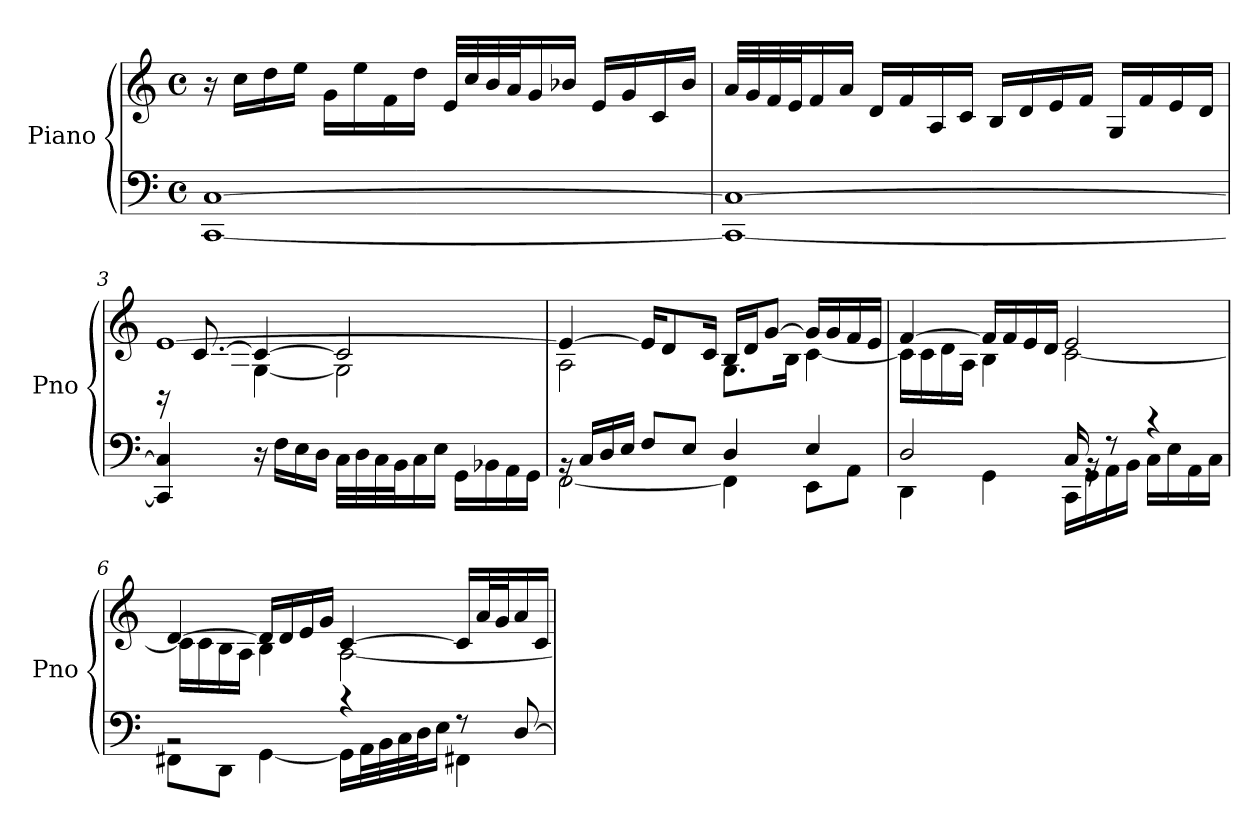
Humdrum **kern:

**kern	**kern
*part1	*part1
*staff2	*staff1
*I"Piano	*
*I'Pno	*
*clefF4	*clefG2
*k[]	*k[]
*M4/4	*M4/4
*met(c)	*met(c)
=1	=1
[1CC [1C	16r
.	16cc\LL
.	16dd\
.	16ee\JJ
.	16g\LL
.	16ee\
.	16f\
.	16dd\JJ
.	32e/LLL
.	32cc/
.	32b/
.	32a/J
.	16g/
.	16b-X/JJ
.	16e/LL
.	16g/
.	16c/
.	16b-/JJ
=2	=2
1CC_ 1C_	32a/LLL
.	32g/
.	32f/
.	32e/J
.	16f/
.	16a/JJ
.	16d/LL
.	16f/
.	16A/
.	16c/JJ
.	16B/LL
.	16d/
.	16e/
.	16f/JJ
.	16G/LL
.	16f/
.	16e/
.	16d/JJ
!!LO:LB:g=z
=3	=3
*	*^
*	*	*^
4CC/] 4C/]	[1e	16ryy	16rBB
.	.	16c\LLyy	[8.c/
.	.	16B\	.
.	.	16A\JJ	.
16r	.	[4G\	4c/_
16F\LL	.	.	.
16E\	.	.	.
16D\JJ	.	.	.
32C\LLL	.	2G\]	2c/]
32D\	.	.	.
32C\	.	.	.
32BB\J	.	.	.
16C\	.	.	.
16E\JJ	.	.	.
16GG\LL	.	.	.
16BB-X\	.	.	.
16AA\	.	.	.
16GG\JJ	.	.	.
*	*	*v	*v
=4	=4	=4
*^	*	*
16rBB	[2FF\	4e/_	2A\
16C/LL	.	.	.
16D/	.	.	.
16E/JJ	.	.	.
8F/L	.	16e/KL]	.
.	.	8d/	.
8E/J	.	.	.
.	.	16c/Jk	.
4D/	4FF\]	16B/LL	8.G\L
.	.	16d/J	.
.	.	[8g/J	.
.	.	.	16B\Jk
4E/	8EE\L	16g/LL]	[4c\
.	.	16g/	.
.	8AA\J	16f/	.
.	.	16e/JJ	.
=5	=5	=5	=5
2D/	4DD\	[4f/	16c\LL]
.	.	.	16c\
.	.	.	16d\
.	.	.	16A\JJ
.	4GG\	16f/LL]	4B\
.	.	16f/	.
.	.	16e/	.
.	.	16d/JJ	.
16C/	16CC\LL	2e/	[2c\
16rBB	16GG\	.	.
8r	16AA\	.	.
.	16BB\JJ	.	.
4r	16C\LL	.	.
.	16E\	.	.
.	16AA\	.	.
.	16C\JJ	.	.
!!LO:LB:g=z	!!
=6	=6	=6	=6
2rBB	8FF#X\L	[4d/	16c\LL]
.	.	.	16c\
.	8DD\J	.	16B\
.	.	.	16A\JJ
.	[4GG\	16d/LL]	4B\
.	.	16d/	.
.	.	16e/	.
.	.	16g/JJ	.
4r	16GG\LL]	[4c/	[2A\
.	32AA\L	.	.
.	32BB\	.	.
.	32C\	.	.
.	32D\J	.	.
.	16E\JJ	.	.
8r	4FF#X\	16c/LL]	.
.	.	32a/L	.
.	.	32g/J	.
[8D/	.	16a/	.
.	.	16c/JJ	.
*v	*v	*	*
*	*v	*v
=	=
*-	*-
